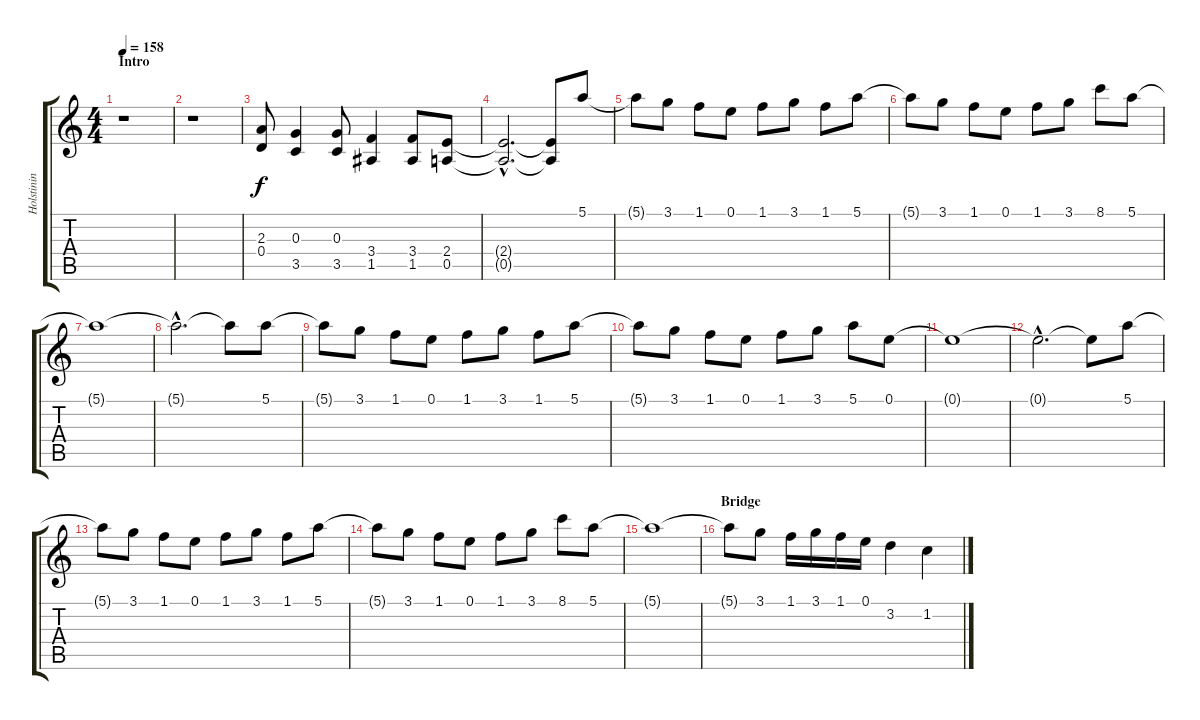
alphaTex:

\track ("Holstinin" "Holstinin") {instrument distortionguitar}
\staff {score tabs}
\tuning (E4 B3 G3 D3 A2 E2) {hide}
\ts (4 4)
\section ("" "Intro")
\tempo 158
\clef g2
\ks c
r.1{dy f volume 14 instrument distortionguitar} |
r.1 |
(2.3 0.4).8 (0.3 3.5).4 (0.3 3.5).8 (3.4 1.5).4 (3.4 1.5).8 (2.4 0.5).8 |
(2.4{hac t} 0.5{hac t}).2{d} (2.4{t} 0.5{t}).8 5.1.8 |
5.1{t}.8 3.1.8 1.1.8 0.1.8 1.1.8 3.1.8 1.1.8 5.1.8 |
5.1{t}.8 3.1.8 1.1.8 0.1.8 1.1.8 3.1.8 8.1.8 5.1.8 |
5.1{t}.1 |
5.1{hac t}.2{d} 5.1{t}.8 5.1.8 |
5.1{t}.8 3.1.8 1.1.8 0.1.8 1.1.8 3.1.8 1.1.8 5.1.8 |
5.1{t}.8 3.1.8 1.1.8 0.1.8 1.1.8 3.1.8 5.1.8 0.1.8 |
0.1{t}.1 |
0.1{hac t}.2{d} 0.1{t}.8 5.1.8 |
5.1{t}.8 3.1.8 1.1.8 0.1.8 1.1.8 3.1.8 1.1.8 5.1.8 |
5.1{t}.8 3.1.8 1.1.8 0.1.8 1.1.8 3.1.8 8.1.8 5.1.8 |
5.1{t}.1 |
\section ("" "Bridge")
5.1{t}.8 3.1.8 1.1.16 3.1.16 1.1.16 0.1.16 3.2.4 1.2.4
